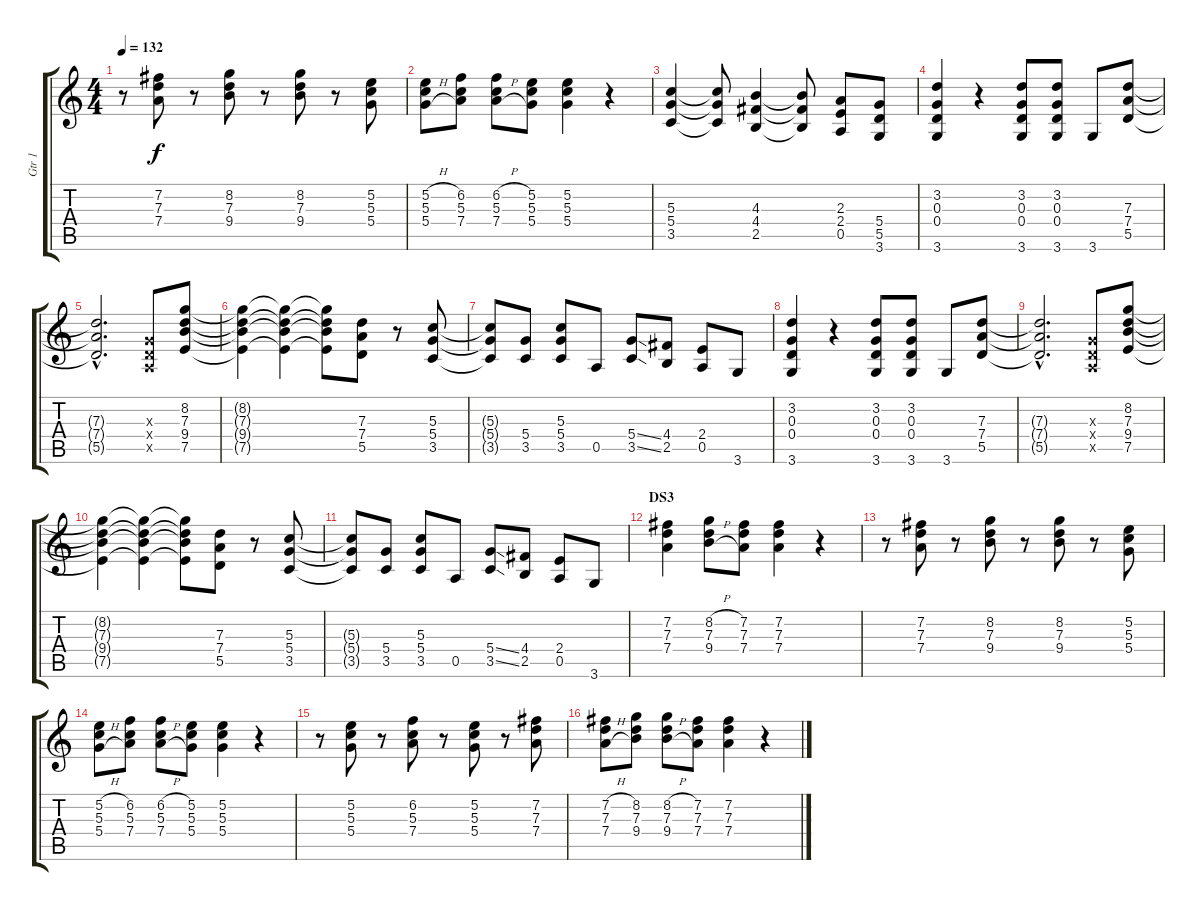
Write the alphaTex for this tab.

\track ("Gtr 1" "Gtr 1") {instrument distortionguitar}
\staff {score tabs}
\tuning (E4 B3 G3 D3 A2 E2) {hide}
\ts (4 4)
\tempo 132
\clef g2
\ks c
r.8{dy f} (7.2 7.3 7.4).8 r.8 (8.2 7.3 9.4).8 r.8 (8.2 7.3 9.4).8 r.8 (5.2 5.3 5.4).8 |
(5.2{h} 5.3 5.4{h}).8 (6.2 5.3 7.4).8 (6.2{h} 5.3 7.4{h}).8 (5.2 5.3 5.4).8 (5.2 5.3 5.4).4 r.4 |
(5.3 5.4 3.5).4 (5.3{t} 5.4{t} 3.5{t}).8 (4.3 4.4 2.5).4 (4.3{t} 4.4{t} 2.5{t}).8 (2.3 2.4 0.5).8 (5.4 5.5 3.6).8 |
(3.2 0.3 0.4 3.6).4 r.4 (3.2 0.3 0.4 3.6).8 (3.2 0.3 0.4 3.6).8 3.6.8 (7.3 7.4 5.5).8 |
(7.3{hac t} 7.4{hac t} 5.5{hac t}).2{d} (0.3{x} 0.4{x} 0.5{x}).8 (8.2 7.3 9.4 7.5).8 |
(8.2{t} 7.3{t} 9.4{t} 7.5{t}).4 (8.2{t} 7.3{t} 9.4{t} 7.5{t}).4 (8.2{t} 7.3{t} 9.4{t} 7.5{t}).8 (7.3 7.4 5.5).8 r.8 (5.3 5.4 3.5).8 |
(5.3{t} 5.4{t} 3.5{t}).8 (5.4 3.5).8 (5.3 5.4 3.5).8 0.5.8 (5.4{ss} 3.5{ss}).8 (4.4 2.5).8 (2.4 0.5).8 3.6.8 |
(3.2 0.3 0.4 3.6).4 r.4 (3.2 0.3 0.4 3.6).8 (3.2 0.3 0.4 3.6).8 3.6.8 (7.3 7.4 5.5).8 |
(7.3{hac t} 7.4{hac t} 5.5{hac t}).2{d} (0.3{x} 0.4{x} 0.5{x}).8 (8.2 7.3 9.4 7.5).8 |
(8.2{t} 7.3{t} 9.4{t} 7.5{t}).4 (8.2{t} 7.3{t} 9.4{t} 7.5{t}).4 (8.2{t} 7.3{t} 9.4{t} 7.5{t}).8 (7.3 7.4 5.5).8 r.8 (5.3 5.4 3.5).8 |
(5.3{t} 5.4{t} 3.5{t}).8 (5.4 3.5).8 (5.3 5.4 3.5).8 0.5.8 (5.4{ss} 3.5{ss}).8 (4.4 2.5).8 (2.4 0.5).8 3.6.8 |
\section ("" "DS3")
(7.2 7.3 7.4).4 (8.2{h} 7.3 9.4{h}).8 (7.2 7.3 7.4).8 (7.2 7.3 7.4).4 r.4 |
r.8 (7.2 7.3 7.4).8 r.8 (8.2 7.3 9.4).8 r.8 (8.2 7.3 9.4).8 r.8 (5.2 5.3 5.4).8 |
(5.2{h} 5.3 5.4{h}).8 (6.2 5.3 7.4).8 (6.2{h} 5.3 7.4{h}).8 (5.2 5.3 5.4).8 (5.2 5.3 5.4).4 r.4 |
r.8 (5.2 5.3 5.4).8 r.8 (6.2 5.3 7.4).8 r.8 (5.2 5.3 5.4).8 r.8 (7.2 7.3 7.4).8 |
(7.2{h} 7.3 7.4{h}).8 (8.2 7.3 9.4).8 (8.2{h} 7.3 9.4{h}).8 (7.2 7.3 7.4).8 (7.2 7.3 7.4).4 r.4
